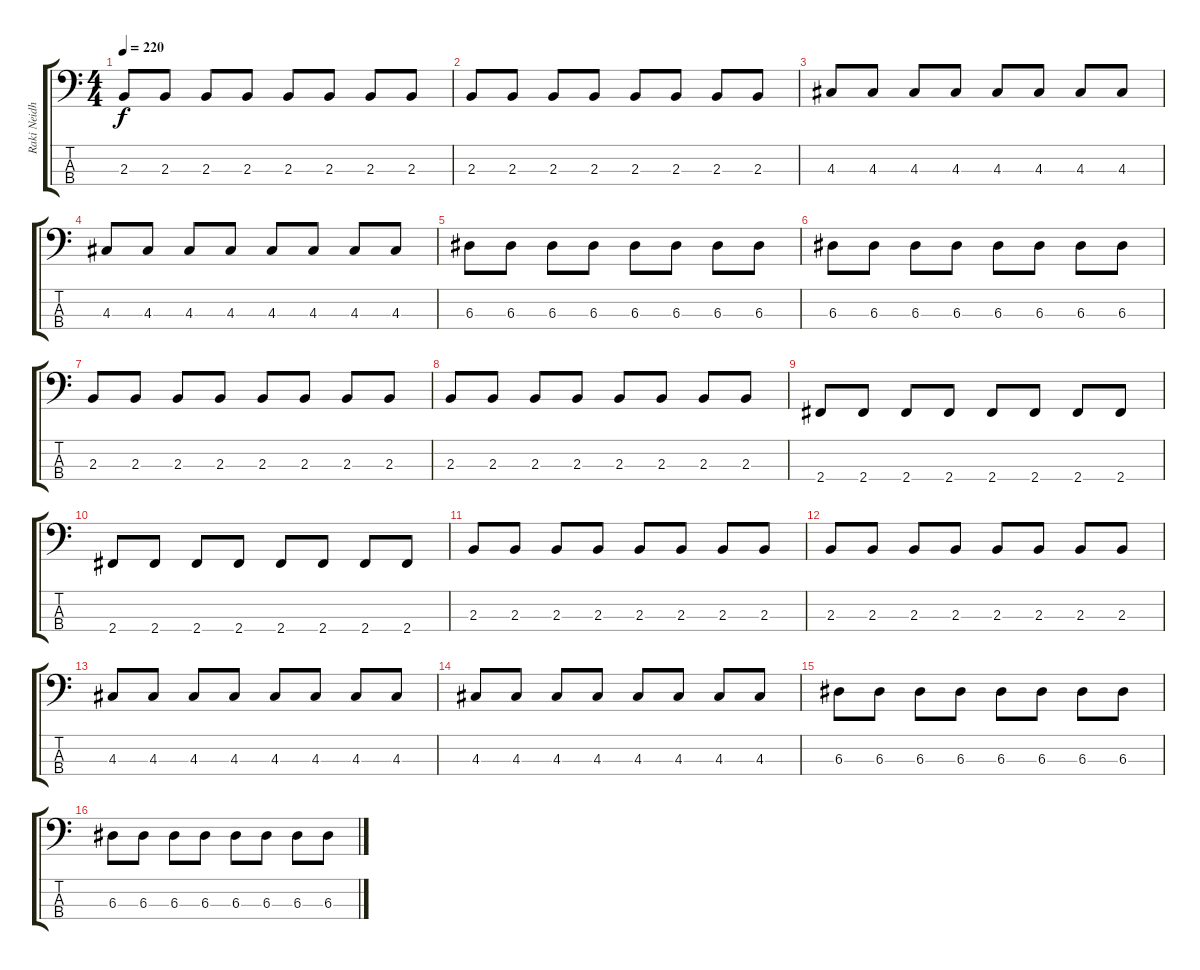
\track ("Raki Neidhardt" "Raki Neidh") {instrument electricbasspick}
\staff {score tabs}
\tuning (G2 D2 A1 E1) {hide}
\ts (4 4)
\tempo 220
\clef f4
\ks c
2.3.8{dy f} 2.3.8 2.3.8 2.3.8 2.3.8 2.3.8 2.3.8 2.3.8 |
2.3.8 2.3.8 2.3.8 2.3.8 2.3.8 2.3.8 2.3.8 2.3.8 |
4.3.8 4.3.8 4.3.8 4.3.8 4.3.8 4.3.8 4.3.8 4.3.8 |
4.3.8 4.3.8 4.3.8 4.3.8 4.3.8 4.3.8 4.3.8 4.3.8 |
6.3.8 6.3.8 6.3.8 6.3.8 6.3.8 6.3.8 6.3.8 6.3.8 |
6.3.8 6.3.8 6.3.8 6.3.8 6.3.8 6.3.8 6.3.8 6.3.8 |
2.3.8 2.3.8 2.3.8 2.3.8 2.3.8 2.3.8 2.3.8 2.3.8 |
2.3.8 2.3.8 2.3.8 2.3.8 2.3.8 2.3.8 2.3.8 2.3.8 |
2.4.8 2.4.8 2.4.8 2.4.8 2.4.8 2.4.8 2.4.8 2.4.8 |
2.4.8 2.4.8 2.4.8 2.4.8 2.4.8 2.4.8 2.4.8 2.4.8 |
2.3.8 2.3.8 2.3.8 2.3.8 2.3.8 2.3.8 2.3.8 2.3.8 |
2.3.8 2.3.8 2.3.8 2.3.8 2.3.8 2.3.8 2.3.8 2.3.8 |
4.3.8 4.3.8 4.3.8 4.3.8 4.3.8 4.3.8 4.3.8 4.3.8 |
4.3.8 4.3.8 4.3.8 4.3.8 4.3.8 4.3.8 4.3.8 4.3.8 |
6.3.8 6.3.8 6.3.8 6.3.8 6.3.8 6.3.8 6.3.8 6.3.8 |
6.3.8 6.3.8 6.3.8 6.3.8 6.3.8 6.3.8 6.3.8 6.3.8
